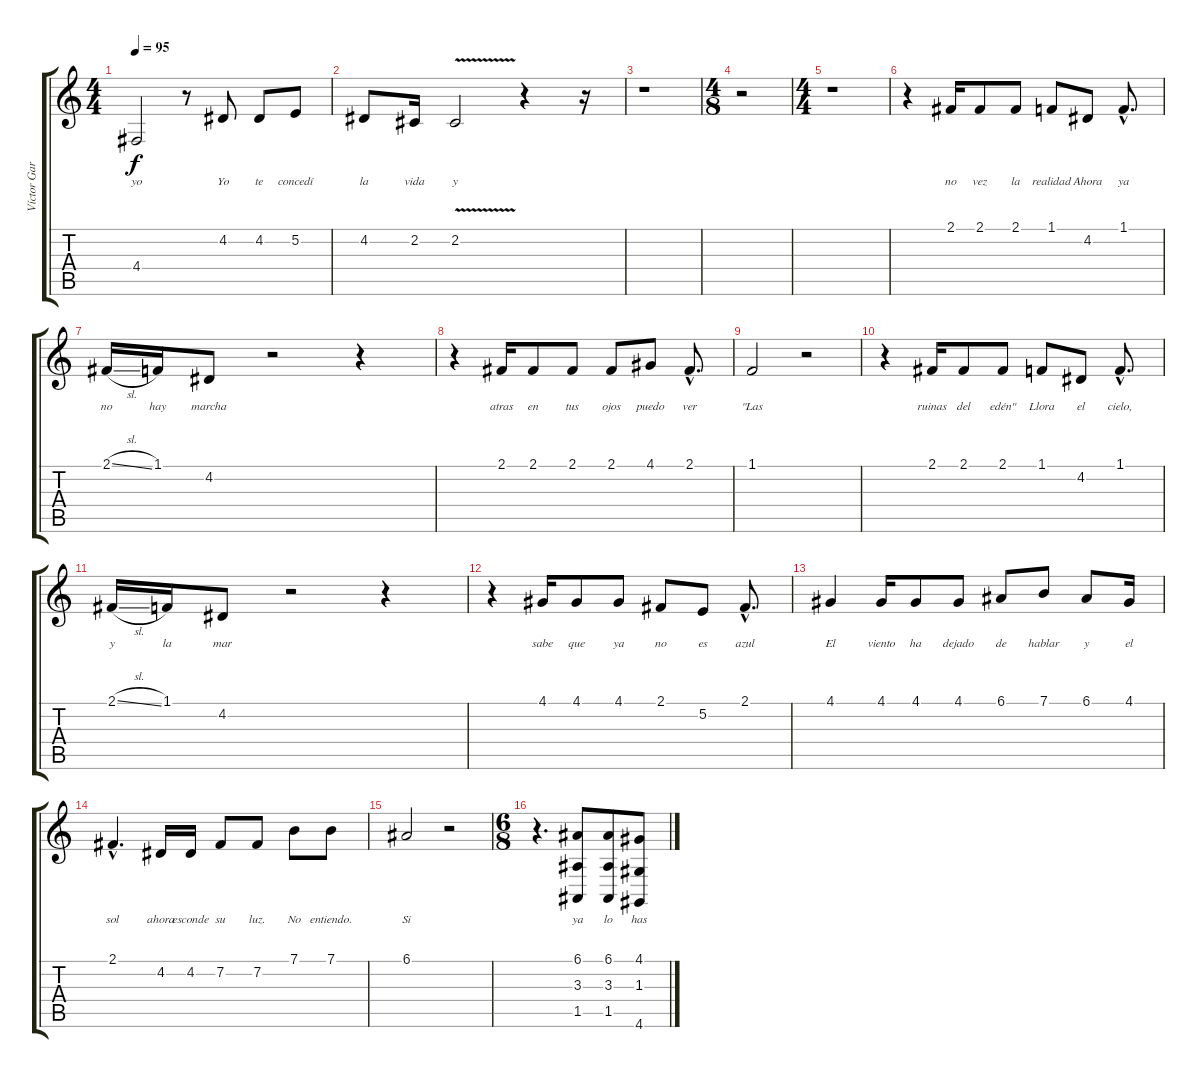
\track ("Víctor García (Voz)" "Víctor Gar") {instrument lead6voice}
\staff {score tabs}
\tuning (E4 B3 G3 D3 A2 E2) {hide}
\ts (4 4)
\tempo 95
\clef g2
\ks c
4.4{t}.2{lyrics (0 "yo") lyrics (1 "") lyrics (2 "") lyrics (3 "") lyrics (4 "") dy f} r.8 4.2.8{lyrics (0 "Yo") lyrics (1 "") lyrics (2 "") lyrics (3 "") lyrics (4 "")} 4.2.8{lyrics (0 "te") lyrics (1 "") lyrics (2 "") lyrics (3 "") lyrics (4 "")} 5.2.8{lyrics (0 "concedí") lyrics (1 "") lyrics (2 "") lyrics (3 "") lyrics (4 "")} |
4.2.8{lyrics (0 "la") lyrics (1 "") lyrics (2 "") lyrics (3 "") lyrics (4 "")} 2.2.16{lyrics (0 "vida") lyrics (1 "") lyrics (2 "") lyrics (3 "") lyrics (4 "")} 2.2{v}.2{lyrics (0 "y") lyrics (1 "") lyrics (2 "") lyrics (3 "") lyrics (4 "")} r.4 r.16 |
r.1 |
\ts (4 8)
r.2 |
\ts (4 4)
r.1 |
r.4 2.1.16{lyrics (0 "no") lyrics (1 "") lyrics (2 "") lyrics (3 "") lyrics (4 "")} 2.1.8{lyrics (0 "vez") lyrics (1 "") lyrics (2 "") lyrics (3 "") lyrics (4 "")} 2.1.8{lyrics (0 "la") lyrics (1 "") lyrics (2 "") lyrics (3 "") lyrics (4 "")} 1.1.8{lyrics (0 "realidad") lyrics (1 "") lyrics (2 "") lyrics (3 "") lyrics (4 "")} 4.2.8{lyrics (0 "Ahora") lyrics (1 "") lyrics (2 "") lyrics (3 "") lyrics (4 "")} 1.1{hac}.8{d lyrics (0 "ya") lyrics (1 "") lyrics (2 "") lyrics (3 "") lyrics (4 "")} |
2.1{sl}.16{lyrics (0 "no") lyrics (1 "") lyrics (2 "") lyrics (3 "") lyrics (4 "")} 1.1.16{lyrics (0 "hay") lyrics (1 "") lyrics (2 "") lyrics (3 "") lyrics (4 "")} 4.2.8{lyrics (0 "marcha") lyrics (1 "") lyrics (2 "") lyrics (3 "") lyrics (4 "")} r.2 r.4 |
r.4 2.1.16{lyrics (0 "atras") lyrics (1 "") lyrics (2 "") lyrics (3 "") lyrics (4 "")} 2.1.8{lyrics (0 "en") lyrics (1 "") lyrics (2 "") lyrics (3 "") lyrics (4 "")} 2.1.8{lyrics (0 "tus") lyrics (1 "") lyrics (2 "") lyrics (3 "") lyrics (4 "")} 2.1.8{lyrics (0 "ojos") lyrics (1 "") lyrics (2 "") lyrics (3 "") lyrics (4 "")} 4.1.8{lyrics (0 "puedo") lyrics (1 "") lyrics (2 "") lyrics (3 "") lyrics (4 "")} 2.1{hac}.8{d lyrics (0 "ver") lyrics (1 "") lyrics (2 "") lyrics (3 "") lyrics (4 "")} |
1.1.2{lyrics (0 "\"Las") lyrics (1 "") lyrics (2 "") lyrics (3 "") lyrics (4 "")} r.2 |
r.4 2.1.16{lyrics (0 "ruinas") lyrics (1 "") lyrics (2 "") lyrics (3 "") lyrics (4 "")} 2.1.8{lyrics (0 "del") lyrics (1 "") lyrics (2 "") lyrics (3 "") lyrics (4 "")} 2.1.8{lyrics (0 "edén\"") lyrics (1 "") lyrics (2 "") lyrics (3 "") lyrics (4 "")} 1.1.8{lyrics (0 "Llora") lyrics (1 "") lyrics (2 "") lyrics (3 "") lyrics (4 "")} 4.2.8{lyrics (0 "el") lyrics (1 "") lyrics (2 "") lyrics (3 "") lyrics (4 "")} 1.1{hac}.8{d lyrics (0 "cielo,") lyrics (1 "") lyrics (2 "") lyrics (3 "") lyrics (4 "")} |
2.1{sl}.16{lyrics (0 "y") lyrics (1 "") lyrics (2 "") lyrics (3 "") lyrics (4 "")} 1.1.16{lyrics (0 "la") lyrics (1 "") lyrics (2 "") lyrics (3 "") lyrics (4 "")} 4.2.8{lyrics (0 "mar") lyrics (1 "") lyrics (2 "") lyrics (3 "") lyrics (4 "")} r.2 r.4 |
r.4 4.1.16{lyrics (0 "sabe") lyrics (1 "") lyrics (2 "") lyrics (3 "") lyrics (4 "")} 4.1.8{lyrics (0 "que") lyrics (1 "") lyrics (2 "") lyrics (3 "") lyrics (4 "")} 4.1.8{lyrics (0 "ya") lyrics (1 "") lyrics (2 "") lyrics (3 "") lyrics (4 "")} 2.1.8{lyrics (0 "no") lyrics (1 "") lyrics (2 "") lyrics (3 "") lyrics (4 "")} 5.2.8{lyrics (0 "es") lyrics (1 "") lyrics (2 "") lyrics (3 "") lyrics (4 "")} 2.1{hac}.8{d lyrics (0 "azul") lyrics (1 "") lyrics (2 "") lyrics (3 "") lyrics (4 "")} |
4.1.4{lyrics (0 "El") lyrics (1 "") lyrics (2 "") lyrics (3 "") lyrics (4 "")} 4.1.16{lyrics (0 "viento") lyrics (1 "") lyrics (2 "") lyrics (3 "") lyrics (4 "")} 4.1.8{lyrics (0 "ha") lyrics (1 "") lyrics (2 "") lyrics (3 "") lyrics (4 "")} 4.1.8{lyrics (0 "dejado") lyrics (1 "") lyrics (2 "") lyrics (3 "") lyrics (4 "")} 6.1.8{lyrics (0 "de") lyrics (1 "") lyrics (2 "") lyrics (3 "") lyrics (4 "")} 7.1.8{lyrics (0 "hablar") lyrics (1 "") lyrics (2 "") lyrics (3 "") lyrics (4 "")} 6.1.8{lyrics (0 "y") lyrics (1 "") lyrics (2 "") lyrics (3 "") lyrics (4 "")} 4.1.16{lyrics (0 "el") lyrics (1 "") lyrics (2 "") lyrics (3 "") lyrics (4 "")} |
2.1{hac}.4{d lyrics (0 "sol") lyrics (1 "") lyrics (2 "") lyrics (3 "") lyrics (4 "")} 4.2.16{lyrics (0 "ahora") lyrics (1 "") lyrics (2 "") lyrics (3 "") lyrics (4 "")} 4.2.16{lyrics (0 "esconde") lyrics (1 "") lyrics (2 "") lyrics (3 "") lyrics (4 "")} 7.2.8{lyrics (0 "su") lyrics (1 "") lyrics (2 "") lyrics (3 "") lyrics (4 "")} 7.2.8{lyrics (0 "luz.") lyrics (1 "") lyrics (2 "") lyrics (3 "") lyrics (4 "")} 7.1.8{lyrics (0 "No") lyrics (1 "") lyrics (2 "") lyrics (3 "") lyrics (4 "")} 7.1.8{lyrics (0 "entiendo.") lyrics (1 "") lyrics (2 "") lyrics (3 "") lyrics (4 "")} |
6.1.2{lyrics (0 "Si") lyrics (1 "") lyrics (2 "") lyrics (3 "") lyrics (4 "")} r.2 |
\ts (6 8)
r.4{d} (6.1 3.3 1.5).8{lyrics (0 "ya") lyrics (1 "") lyrics (2 "") lyrics (3 "") lyrics (4 "")} (6.1 3.3 1.5).8{lyrics (0 "lo") lyrics (1 "") lyrics (2 "") lyrics (3 "") lyrics (4 "")} (4.1 1.3 4.6).8{lyrics (0 "has") lyrics (1 "") lyrics (2 "") lyrics (3 "") lyrics (4 "")}
